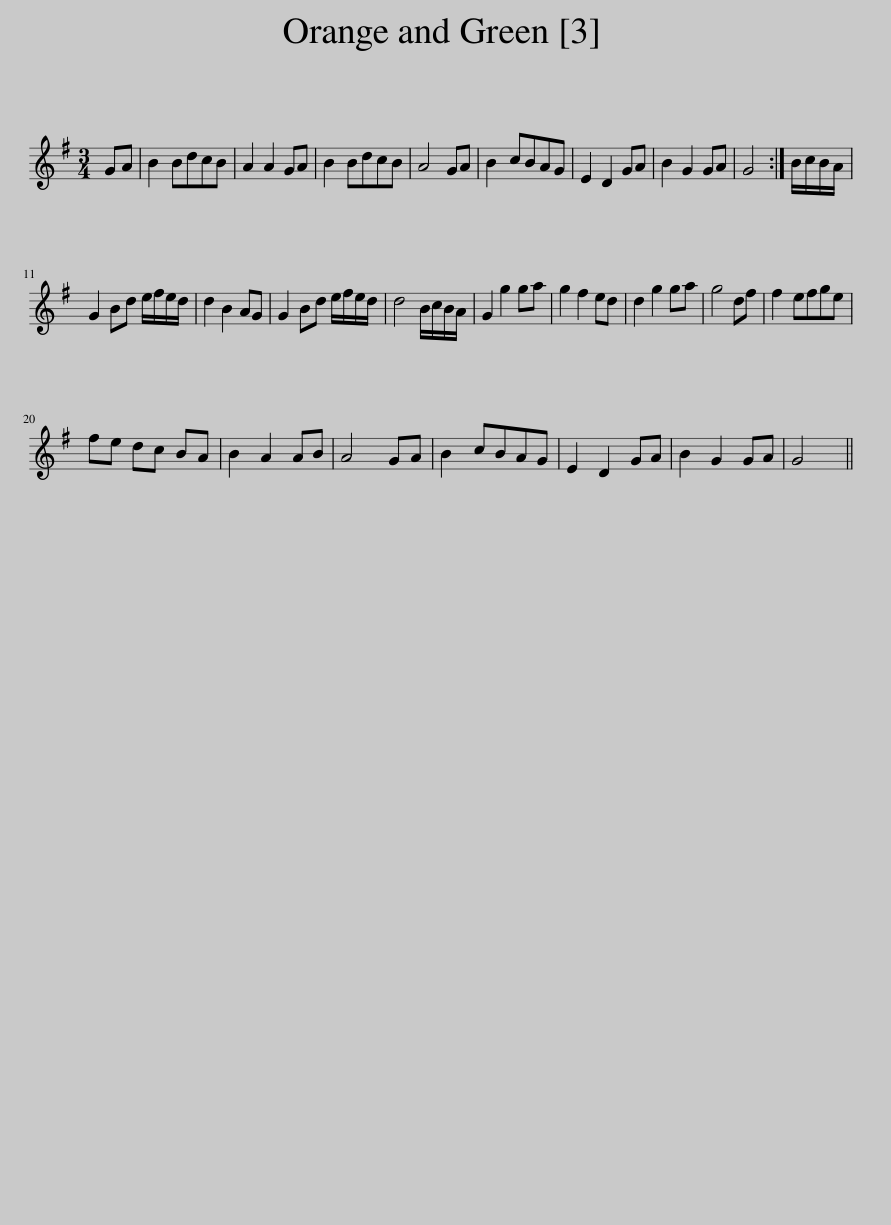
X:1
L:1/8
M:3/4
I:linebreak $
K:G
V:1 treble
V:1
 GA | B2 BdcB | A2 A2 GA | B2 BdcB | A4 GA | %5
 B2 cBAG | E2 D2 GA | B2 G2 GA | G4 :| B/c/B/A/ |$ %10
 G2 Bd e/f/e/d/ | d2 B2 AG | G2 Bd e/f/e/d/ | d4 B/c/B/A/ | G2 g2 ga | %15
 g2 f2 ed | d2 g2 ga | g4 df | f2 efge |$ fe dc BA | %20
 B2 A2 AB | A4 GA | B2 cBAG | E2 D2 GA | B2 G2 GA | %25
 G4 || %26
